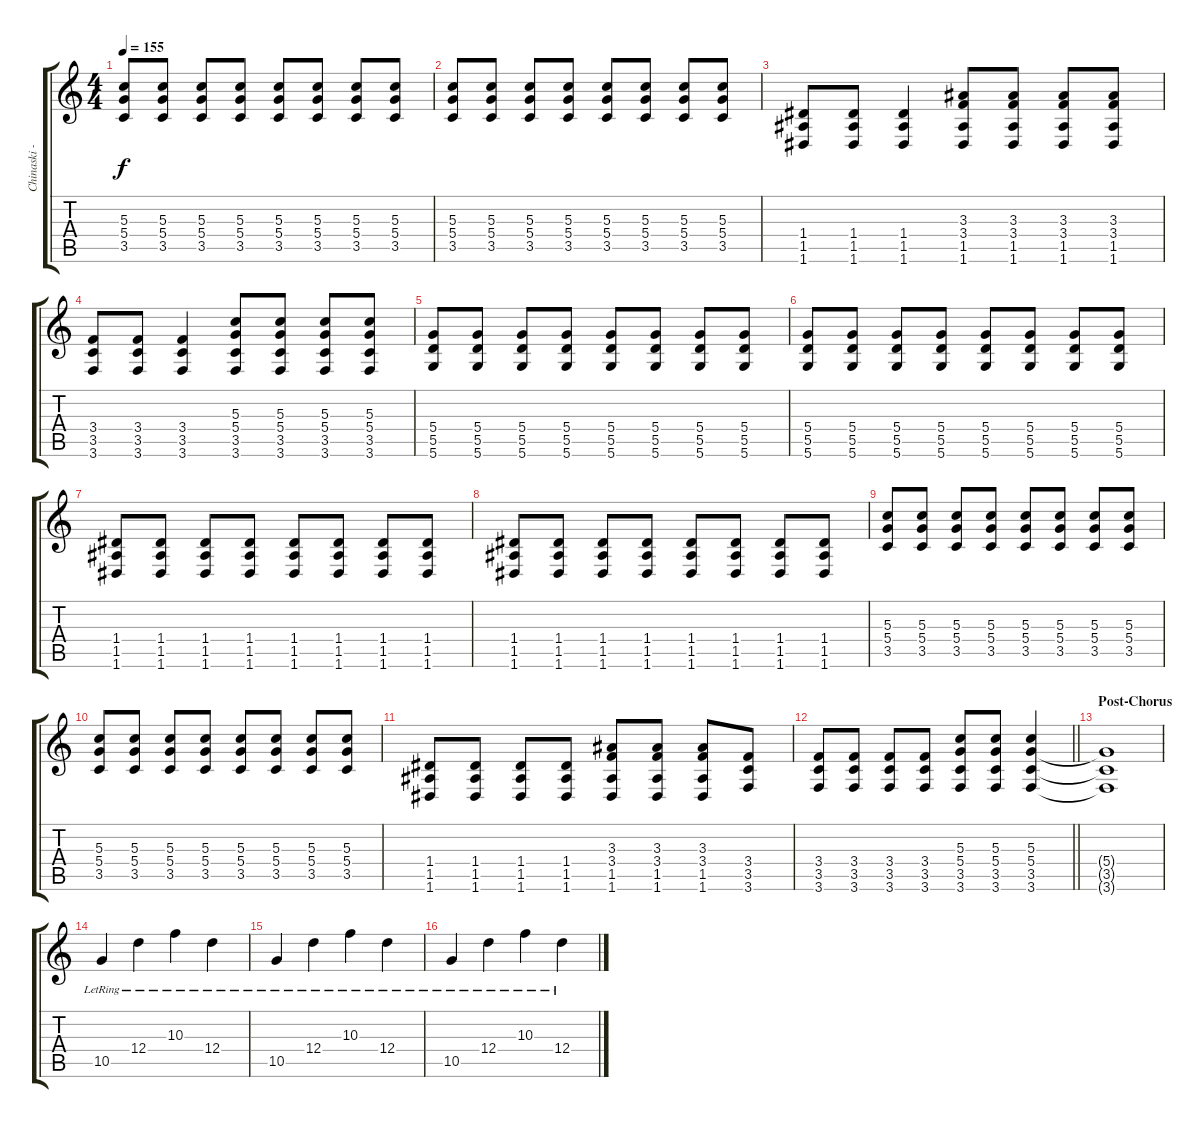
\track ("Chinaski - Guitar 2" "Chinaski -") {instrument distortionguitar}
\staff {score tabs}
\tuning (E4 B3 G3 D3 A2 D2) {hide}
\ts (4 4)
\tempo 155
\clef g2
\ks c
(5.3 5.4 3.5).8{dy f} (5.3 5.4 3.5).8 (5.3 5.4 3.5).8 (5.3 5.4 3.5).8 (5.3 5.4 3.5).8 (5.3 5.4 3.5).8 (5.3 5.4 3.5).8 (5.3 5.4 3.5).8 |
(5.3 5.4 3.5).8 (5.3 5.4 3.5).8 (5.3 5.4 3.5).8 (5.3 5.4 3.5).8 (5.3 5.4 3.5).8 (5.3 5.4 3.5).8 (5.3 5.4 3.5).8 (5.3 5.4 3.5).8 |
(1.4 1.5 1.6).8 (1.4 1.5 1.6).8 (1.4 1.5 1.6).4 (3.3 3.4 1.5 1.6).8 (3.3 3.4 1.5 1.6).8 (3.3 3.4 1.5 1.6).8 (3.3 3.4 1.5 1.6).8 |
(3.4 3.5 3.6).8 (3.4 3.5 3.6).8 (3.4 3.5 3.6).4 (5.3 5.4 3.5 3.6).8 (5.3 5.4 3.5 3.6).8 (5.3 5.4 3.5 3.6).8 (5.3 5.4 3.5 3.6).8 |
(5.4 5.5 5.6).8 (5.4 5.5 5.6).8 (5.4 5.5 5.6).8 (5.4 5.5 5.6).8 (5.4 5.5 5.6).8 (5.4 5.5 5.6).8 (5.4 5.5 5.6).8 (5.4 5.5 5.6).8 |
(5.4 5.5 5.6).8 (5.4 5.5 5.6).8 (5.4 5.5 5.6).8 (5.4 5.5 5.6).8 (5.4 5.5 5.6).8 (5.4 5.5 5.6).8 (5.4 5.5 5.6).8 (5.4 5.5 5.6).8 |
(1.4 1.5 1.6).8 (1.4 1.5 1.6).8 (1.4 1.5 1.6).8 (1.4 1.5 1.6).8 (1.4 1.5 1.6).8 (1.4 1.5 1.6).8 (1.4 1.5 1.6).8 (1.4 1.5 1.6).8 |
(1.4 1.5 1.6).8 (1.4 1.5 1.6).8 (1.4 1.5 1.6).8 (1.4 1.5 1.6).8 (1.4 1.5 1.6).8 (1.4 1.5 1.6).8 (1.4 1.5 1.6).8 (1.4 1.5 1.6).8 |
(5.3 5.4 3.5).8 (5.3 5.4 3.5).8 (5.3 5.4 3.5).8 (5.3 5.4 3.5).8 (5.3 5.4 3.5).8 (5.3 5.4 3.5).8 (5.3 5.4 3.5).8 (5.3 5.4 3.5).8 |
(5.3 5.4 3.5).8 (5.3 5.4 3.5).8 (5.3 5.4 3.5).8 (5.3 5.4 3.5).8 (5.3 5.4 3.5).8 (5.3 5.4 3.5).8 (5.3 5.4 3.5).8 (5.3 5.4 3.5).8 |
(1.4 1.5 1.6).8 (1.4 1.5 1.6).8 (1.4 1.5 1.6).8 (1.4 1.5 1.6).8 (3.3 3.4 1.5 1.6).8 (3.3 3.4 1.5 1.6).8 (3.3 3.4 1.5 1.6).8 (3.4 3.5 3.6).8 |
\barLineRight lightlight
(3.4 3.5 3.6).8 (3.4 3.5 3.6).8 (3.4 3.5 3.6).8 (3.4 3.5 3.6).8 (5.3 5.4 3.5 3.6).8 (5.3 5.4 3.5 3.6).8 (5.3 5.4 3.5 3.6).4 |
\section ("" "Post-Chorus")
(5.4{t} 3.5{t} 3.6{t}).1{volume 6} |
10.5{lr}.4{volume 8 balance 4} 12.4{lr}.4 10.3{lr}.4 12.4{lr}.4 |
10.5{lr}.4 12.4{lr}.4 10.3{lr}.4 12.4{lr}.4 |
10.5{lr}.4 12.4{lr}.4 10.3{lr}.4 12.4{lr}.4
